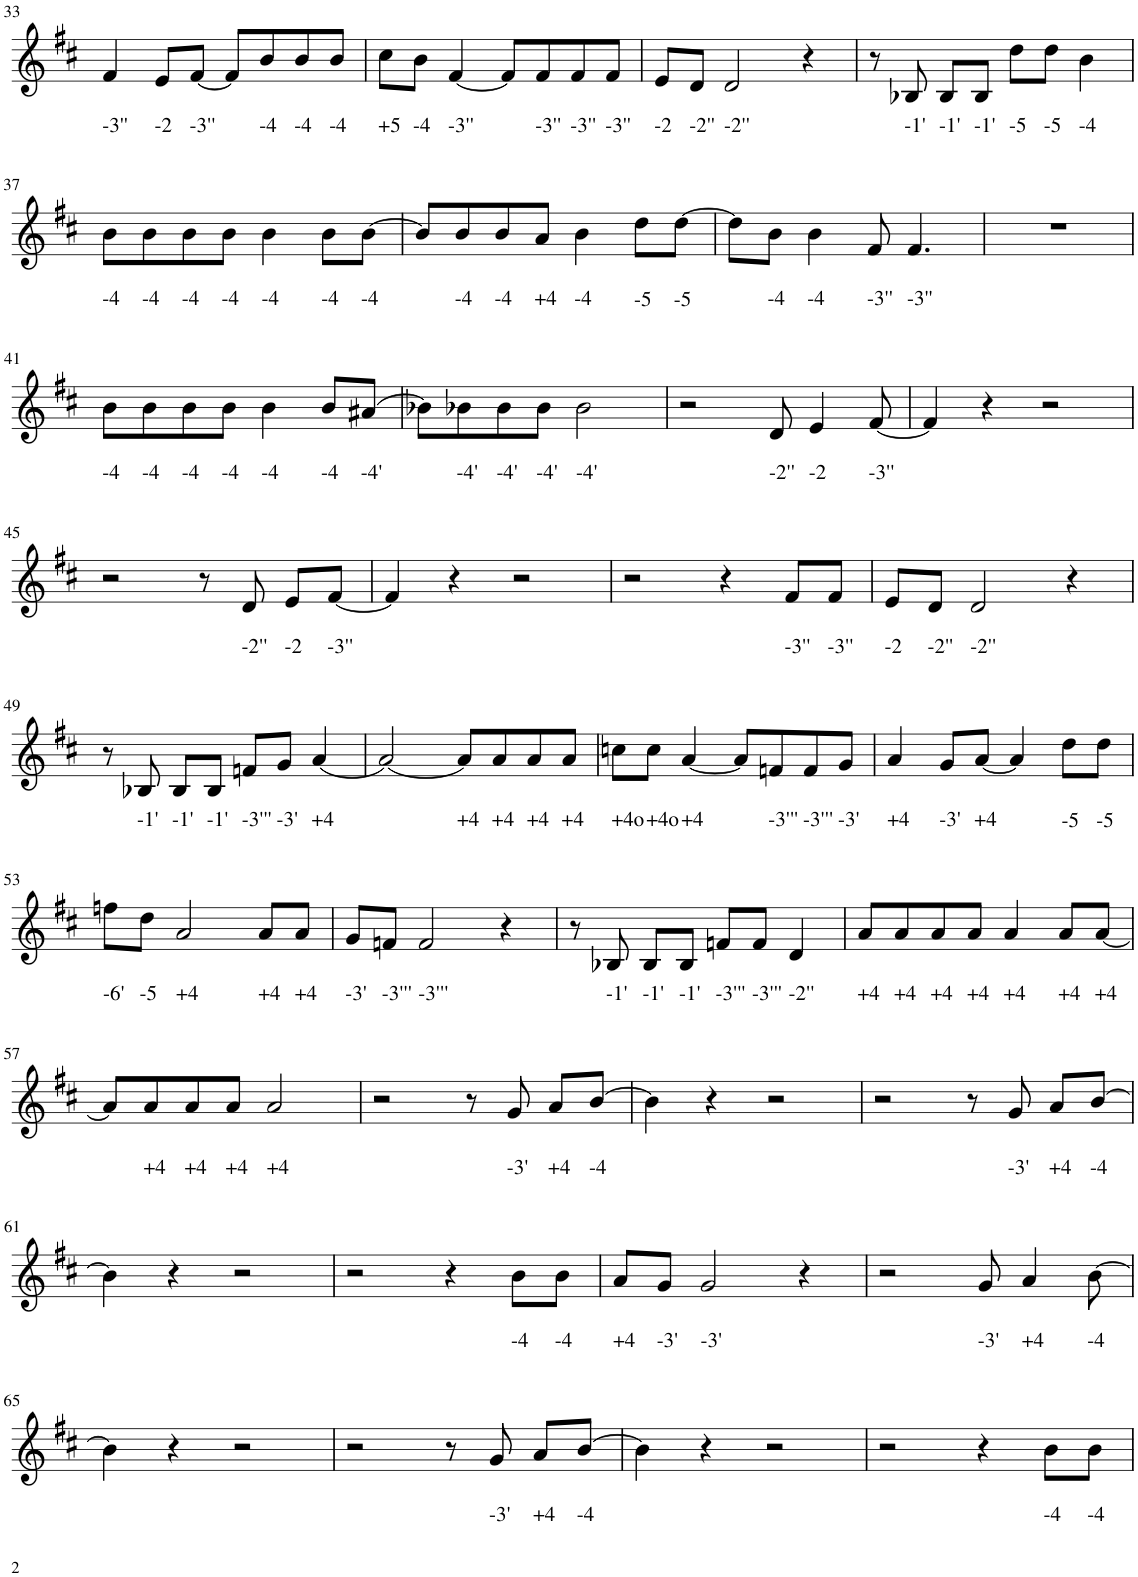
**kern
*part1
*staff1
*I"Melody
!!LO:PB:g=z
*clefG2
*k[f#c#]
*M4/4
=33
!LO:TX:b:t=-3''
4f#/
!LO:TX:b:t=-2
8e/L
!LO:TX:b:t=-3''
[8f#/J
8f#/L]
!LO:TX:b:t=-4
8b/
!LO:TX:b:t=-4
8b/
!LO:TX:b:t=-4
8b/J
=34
!LO:TX:b:t=+5
8cc#\L
!LO:TX:b:t=-4
8b\J
!LO:TX:b:t=-3''
[4f#/
8f#/L]
!LO:TX:b:t=-3''
8f#/
!LO:TX:b:t=-3''
8f#/
!LO:TX:b:t=-3''
8f#/J
=35
!LO:TX:b:t=-2
8e/L
!LO:TX:b:t=-2''
8d/J
!LO:TX:b:t=-2''
2d/
4r
=36
8r
!LO:TX:b:t=-1'
8B-X/
!LO:TX:b:t=-1'
8B-/L
!LO:TX:b:t=-1'
8B-/J
!LO:TX:b:t=-5
8dd\L
!LO:TX:b:t=-5
8dd\J
!LO:TX:b:t=-4
4b\
!!LO:LB:g=z
=37
!LO:TX:b:t=-4
8b\L
!LO:TX:b:t=-4
8b\
!LO:TX:b:t=-4
8b\
!LO:TX:b:t=-4
8b\J
!LO:TX:b:t=-4
4b\
!LO:TX:b:t=-4
8b\L
!LO:TX:b:t=-4
[8b\J
=38
8b/L]
!LO:TX:b:t=-4
8b/
!LO:TX:b:t=-4
8b/
!LO:TX:b:t=+4
8a/J
!LO:TX:b:t=-4
4b\
!LO:TX:b:t=-5
8dd\L
!LO:TX:b:t=-5
[8dd\J
=39
8dd\L]
!LO:TX:b:t=-4
8b\J
!LO:TX:b:t=-4
4b\
!LO:TX:b:t=-3''
8f#/
!LO:TX:b:t=-3''
4.f#/
=40
1r
!!LO:LB:g=z
=41
!LO:TX:b:t=-4
8b\L
!LO:TX:b:t=-4
8b\
!LO:TX:b:t=-4
8b\
!LO:TX:b:t=-4
8b\J
!LO:TX:b:t=-4
4b\
!LO:TX:b:t=-4
8b/L
!LO:TX:b:t=-4'
[8a#X/J
=42
8b-X\L]
!LO:TX:b:t=-4'
8b-X\
!LO:TX:b:t=-4'
8b-\
!LO:TX:b:t=-4'
8b-\J
!LO:TX:b:t=-4'
2b-\
=43
2r
!LO:TX:b:t=-2''
8d/
!LO:TX:b:t=-2
4e/
!LO:TX:b:t=-3''
[8f#/
=44
4f#/]
4r
2r
!!LO:LB:g=z
=45
2r
8r
!LO:TX:b:t=-2''
8d/
!LO:TX:b:t=-2
8e/L
!LO:TX:b:t=-3''
[8f#/J
=46
4f#/]
4r
2r
=47
2r
4r
!LO:TX:b:t=-3''
8f#/L
!LO:TX:b:t=-3''
8f#/J
=48
!LO:TX:b:t=-2
8e/L
!LO:TX:b:t=-2''
8d/J
!LO:TX:b:t=-2''
2d/
4r
!!LO:LB:g=z
=49
8r
!LO:TX:b:t=-1'
8B-X/
!LO:TX:b:t=-1'
8B-/L
!LO:TX:b:t=-1'
8B-/J
!LO:TX:b:t=-3'''
8fn/L
!LO:TX:b:t=-3'
8g/J
!LO:TX:b:t=+4
[4a/
=50
2a/_
!LO:TX:b:t=+4
8a/L]
!LO:TX:b:t=+4
8a/
!LO:TX:b:t=+4
8a/
!LO:TX:b:t=+4
8a/J
=51
!LO:TX:b:t=+4o
8ccn\L
!LO:TX:b:t=+4o
8cc\J
!LO:TX:b:t=+4
[4a/
8a/L]
!LO:TX:b:t=-3'''
8fn/
!LO:TX:b:t=-3'''
8f/
!LO:TX:b:t=-3'
8g/J
=52
!LO:TX:b:t=+4
4a/
!LO:TX:b:t=-3'
8g/L
!LO:TX:b:t=+4
[8a/J
4a/]
!LO:TX:b:t=-5
8dd\L
!LO:TX:b:t=-5
8dd\J
!!LO:LB:g=z
=53
!LO:TX:b:t=-6'
8ffn\L
!LO:TX:b:t=-5
8dd\J
!LO:TX:b:t=+4
2a/
!LO:TX:b:t=+4
8a/L
!LO:TX:b:t=+4
8a/J
=54
!LO:TX:b:t=-3'
8g/L
!LO:TX:b:t=-3'''
8fn/J
!LO:TX:b:t=-3'''
2f/
4r
=55
8r
!LO:TX:b:t=-1'
8B-X/
!LO:TX:b:t=-1'
8B-/L
!LO:TX:b:t=-1'
8B-/J
!LO:TX:b:t=-3'''
8fn/L
!LO:TX:b:t=-3'''
8f/J
!LO:TX:b:t=-2''
4d/
=56
!LO:TX:b:t=+4
8a/L
!LO:TX:b:t=+4
8a/
!LO:TX:b:t=+4
8a/
!LO:TX:b:t=+4
8a/J
!LO:TX:b:t=+4
4a/
!LO:TX:b:t=+4
8a/L
!LO:TX:b:t=+4
[8a/J
!!LO:LB:g=z
=57
8a/L]
!LO:TX:b:t=+4
8a/
!LO:TX:b:t=+4
8a/
!LO:TX:b:t=+4
8a/J
!LO:TX:b:t=+4
2a/
=58
2r
8r
!LO:TX:b:t=-3'
8g/
!LO:TX:b:t=+4
8a/L
!LO:TX:b:t=-4
[8b/J
=59
4b\]
4r
2r
=60
2r
8r
!LO:TX:b:t=-3'
8g/
!LO:TX:b:t=+4
8a/L
!LO:TX:b:t=-4
[8b/J
!!LO:LB:g=z
=61
4b\]
4r
2r
=62
2r
4r
!LO:TX:b:t=-4
8b\L
!LO:TX:b:t=-4
8b\J
=63
!LO:TX:b:t=+4
8a/L
!LO:TX:b:t=-3'
8g/J
!LO:TX:b:t=-3'
2g/
4r
=64
2r
!LO:TX:b:t=-3'
8g/
!LO:TX:b:t=+4
4a/
!LO:TX:b:t=-4
[8b\
!!LO:LB:g=z
=65
4b\]
4r
2r
=66
2r
8r
!LO:TX:b:t=-3'
8g/
!LO:TX:b:t=+4
8a/L
!LO:TX:b:t=-4
[8b/J
=67
4b\]
4r
2r
=68
2r
4r
!LO:TX:b:t=-4
8b\L
!LO:TX:b:t=-4
8b\J
=
*-
